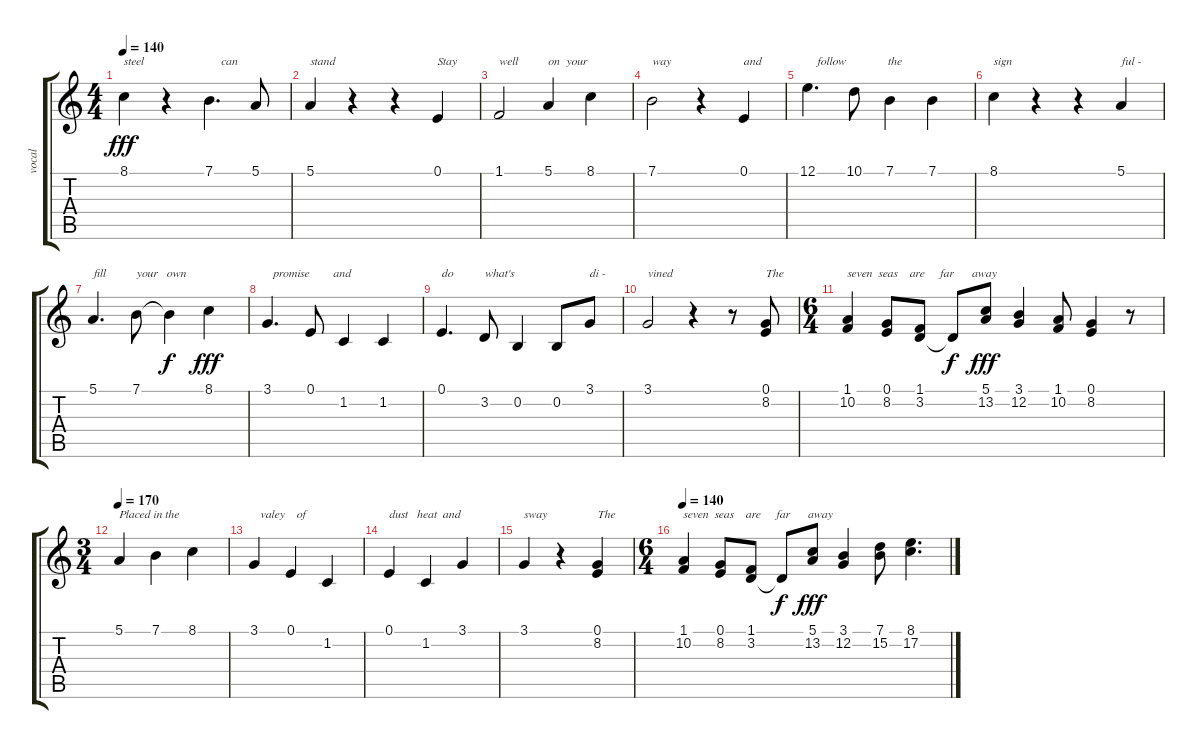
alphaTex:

\track ("vocal" "vocal") {instrument trumpet}
\staff {score tabs}
\tuning (E4 B3 G3 D3 A2 E2) {hide}
\ts (4 4)
\tempo 140
\clef g2
\ks c
8.1.4{txt "steel" dy fff} r.4 7.1.4{d txt "    can"} 5.1.8 |
5.1.4{txt "stand"} r.4 r.4 0.1.4{txt "Stay"} |
1.1.2{txt "well"} 5.1.4{txt "on  your"} 8.1.4 |
7.1.2{txt "way"} r.4 0.1.4{txt "and"} |
12.1.4{d txt "   follow              the  "} 10.1.8 7.1.4 7.1.4 |
8.1.4{txt "sign"} r.4 r.4 5.1.4{txt "ful -"} |
5.1.4{d txt "fill"} 7.1.8{txt "your   own"} 7.1{t}.4{dy f} 8.1.4{dy fff} |
3.1.4{d txt "  promise        and"} 0.1.8 1.2.4 1.2.4 |
0.1.4{d txt "do"} 3.2.8{txt "what's"} 0.2.4 0.2.8 3.1.8{txt "di -"} |
3.1.2{txt "vined"} r.4 r.8 (0.1 8.2).8{txt "The"} |
\ts (6 4)
(1.1 10.2).4{txt "seven  seas    are     far      away"} (0.1 8.2).8 (1.1 3.2).8 3.2{t}.8{dy f} (5.1 13.2).8{dy fff} (3.1 12.2).4 (1.1 10.2).8 (0.1 8.2).4 r.8 |
\ts (3 4)
\tempo 170
5.1.4{txt "Placed in the "} 7.1.4 8.1.4 |
3.1.4{txt "  valey    of"} 0.1.4 1.2.4 |
0.1.4{txt "dust   heat  and"} 1.2.4 3.1.4 |
3.1.4{txt "sway"} r.4 (0.1 8.2).4{txt "The"} |
\ts (6 4)
\tempo 140
(1.1 10.2).4{txt "seven  seas    are     far      away"} (0.1 8.2).8 (1.1 3.2).8 3.2{t}.8{dy f} (5.1 13.2).8{dy fff} (3.1 12.2).4 (7.1 15.2).8 (8.1 17.2).4{d}
